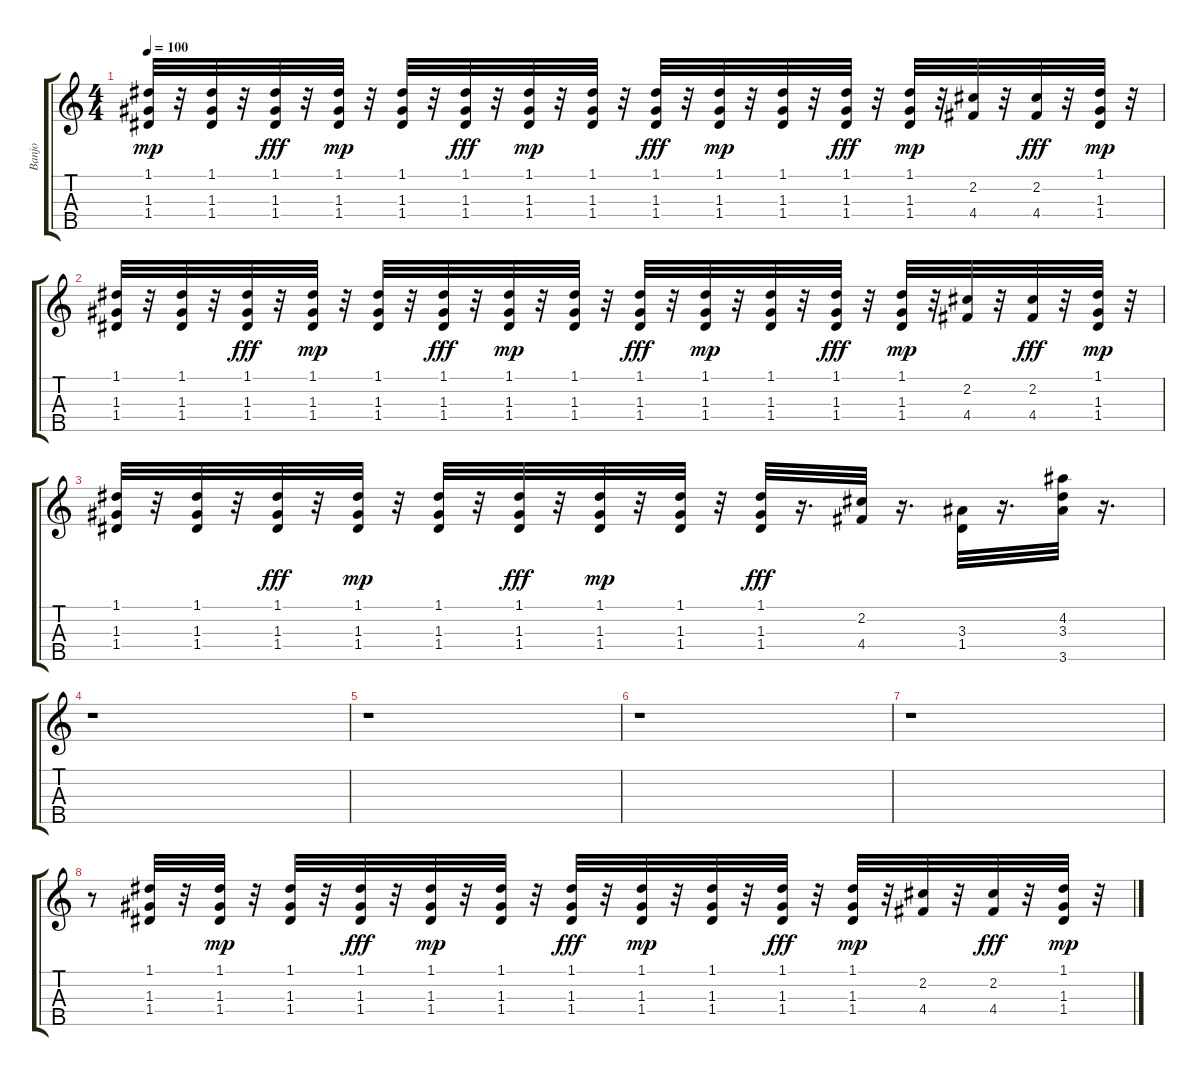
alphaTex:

\track ("Banjo" "Banjo") {instrument banjo}
\staff {score tabs}
\tuning (D4 B3 G3 D3 G4) {hide}
\displaytranspose 12
\ts (4 4)
\tempo 100
\clef g2
\ks c
(1.1 1.3 1.4).32{dy mp} r.32 (1.1 1.3 1.4).32 r.32 (1.1 1.3 1.4).32{dy fff} r.32 (1.1 1.3 1.4).32{dy mp} r.32 (1.1 1.3 1.4).32 r.32 (1.1 1.3 1.4).32{dy fff} r.32 (1.1 1.3 1.4).32{dy mp} r.32 (1.1 1.3 1.4).32 r.32 (1.1 1.3 1.4).32{dy fff} r.32 (1.1 1.3 1.4).32{dy mp} r.32 (1.1 1.3 1.4).32 r.32 (1.1 1.3 1.4).32{dy fff} r.32 (1.1 1.3 1.4).32{dy mp} r.32 (2.2 4.4).32 r.32 (2.2 4.4).32{dy fff} r.32 (1.1 1.3 1.4).32{dy mp} r.32 |
(1.1 1.3 1.4).32 r.32 (1.1 1.3 1.4).32 r.32 (1.1 1.3 1.4).32{dy fff} r.32 (1.1 1.3 1.4).32{dy mp} r.32 (1.1 1.3 1.4).32 r.32 (1.1 1.3 1.4).32{dy fff} r.32 (1.1 1.3 1.4).32{dy mp} r.32 (1.1 1.3 1.4).32 r.32 (1.1 1.3 1.4).32{dy fff} r.32 (1.1 1.3 1.4).32{dy mp} r.32 (1.1 1.3 1.4).32 r.32 (1.1 1.3 1.4).32{dy fff} r.32 (1.1 1.3 1.4).32{dy mp} r.32 (2.2 4.4).32 r.32 (2.2 4.4).32{dy fff} r.32 (1.1 1.3 1.4).32{dy mp} r.32 |
(1.1 1.3 1.4).32 r.32 (1.1 1.3 1.4).32 r.32 (1.1 1.3 1.4).32{dy fff} r.32 (1.1 1.3 1.4).32{dy mp} r.32 (1.1 1.3 1.4).32 r.32 (1.1 1.3 1.4).32{dy fff} r.32 (1.1 1.3 1.4).32{dy mp} r.32 (1.1 1.3 1.4).32 r.32 (1.1 1.3 1.4).32{dy fff} r.16{d} (2.2 4.4).32 r.16{d} (3.3 1.4).32 r.16{d} (4.2 3.3 3.5).32 r.16{d} |
r.1 |
r.1 |
r.1 |
r.1 |
r.8 (1.1 1.3 1.4).32 r.32 (1.1 1.3 1.4).32{dy mp} r.32 (1.1 1.3 1.4).32 r.32 (1.1 1.3 1.4).32{dy fff} r.32 (1.1 1.3 1.4).32{dy mp} r.32 (1.1 1.3 1.4).32 r.32 (1.1 1.3 1.4).32{dy fff} r.32 (1.1 1.3 1.4).32{dy mp} r.32 (1.1 1.3 1.4).32 r.32 (1.1 1.3 1.4).32{dy fff} r.32 (1.1 1.3 1.4).32{dy mp} r.32 (2.2 4.4).32 r.32 (2.2 4.4).32{dy fff} r.32 (1.1 1.3 1.4).32{dy mp} r.32
